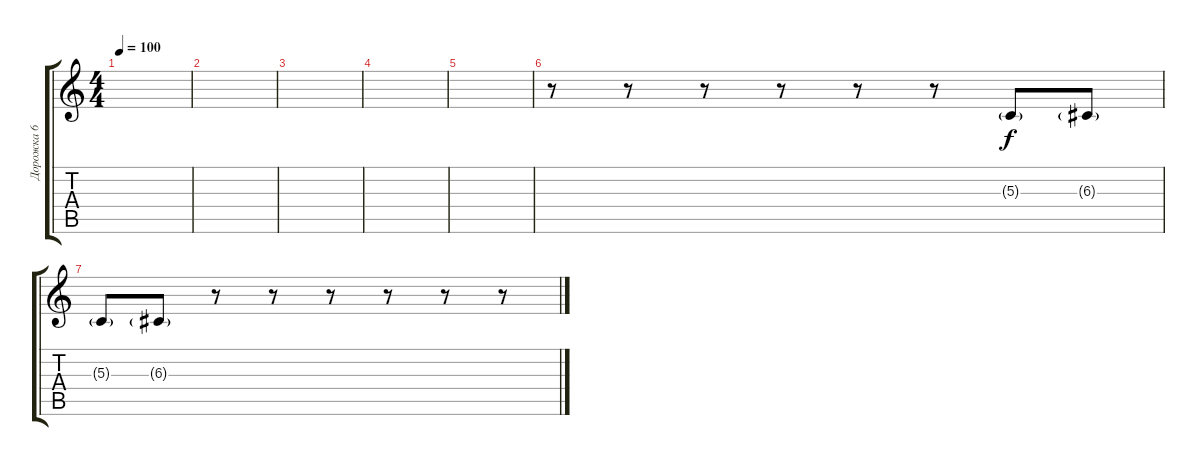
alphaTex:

\track ("Дорожка 6" "Дорожка 6") {instrument viola}
\staff {score tabs}
\tuning (E4 B3 G3 D3 A2 E2) {hide}
\ts (4 4)
\tempo 100
\clef g2
\ks c
|
|
|
|
|
r.8 r.8 r.8 r.8 r.8 r.8 5.3{g}.8 6.3{g}.8 |
5.3{g}.8 6.3{g}.8 r.8 r.8 r.8 r.8 r.8 r.8
